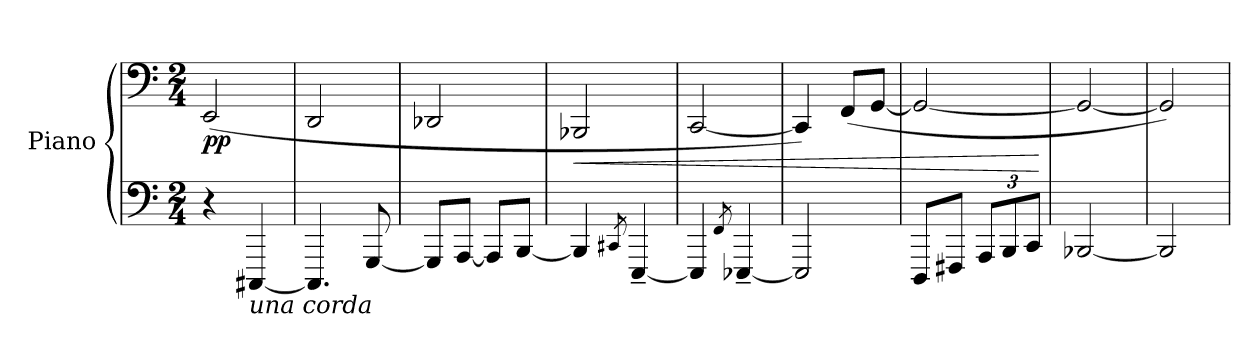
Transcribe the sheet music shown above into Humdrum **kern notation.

**kern	**kern	**dynam
*part1	*part1	*part1
*staff2	*staff1	*staff1/2
*I"Piano	*	*
*I'Pno.	*	*
*clefF4	*clefF4	*
*k[]	*k[]	*
*M2/4	*M2/4	*
*MM96	*MM96	*
=1	=1	=1
!	!	!LO:DY:b
4r	(<2EE/	pp
!LO:TX:b:i:t=una corda	!	!
[4CCC#X/	.	.
=2	=2	=2
4.CCC#/]	2DD/	.
[8GGG/	.	.
=3	=3	=3
8GGG/L]	2DD-X/	.
[8AAA/J	.	.
8AAA/L]	.	.
[8BBB/J	.	.
=4	=4	=4
!	!	!LO:HP:b
4BBB/]	2BBB-X/	<
8qCC#X/	.	.
[4EEE~/	.	.
=5	=5	=5
4EEE/]	[2CC/	.
8qFF/	.	.
[4EEE-X~/	.	.
=6	=6	=6
2EEE-/]	4CC/])	.
.	(<8FF/L	.
.	[8GG/J	.
=7	=7	=7
8DDD/L	2GG/_	.
8FFF#X/J	.	.
*Xbrackettup	*	*
12AAA/L	.	.
12BBB/	.	.
12CC/J	.	.
.	.	[
=8	=8	=8
[2BBB-X/	2GG/_	.
=9	=9	=9
2BBB-/]	2GG/])	.
=	=	=
*-	*-	*-
